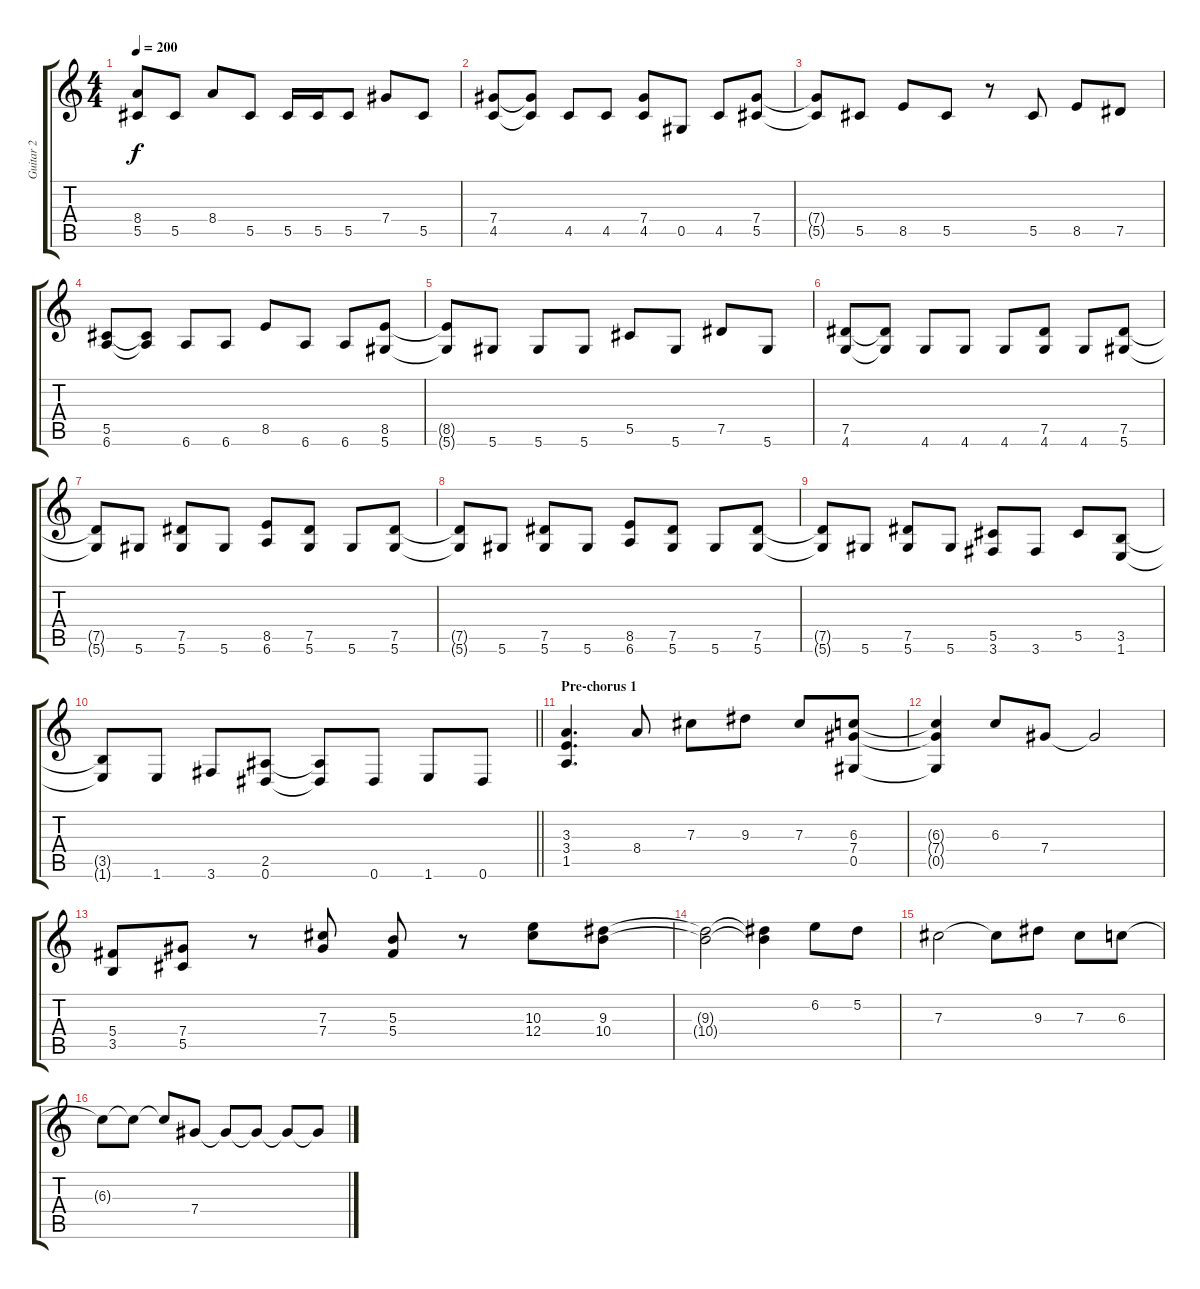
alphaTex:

\track ("Guitar 2" "Guitar 2") {instrument distortionguitar}
\staff {score tabs}
\tuning (Eb4 Bb3 Gb3 Db3 Ab2 Eb2) {hide}
\ts (4 4)
\tempo 200
\clef g2
\ks c
(8.4{t} 5.5{t}).8{dy f} 5.5.8 8.4.8 5.5.8 5.5.16 5.5.16 5.5.8 7.4.8 5.5.8 |
(7.4 4.5).8 (7.4{t} 4.5{t}).8 4.5.8 4.5.8 (7.4 4.5).8 0.5.8 4.5.8 (7.4 5.5).8 |
(7.4{t} 5.5{t}).8 5.5.8 8.5.8 5.5.8 r.8 5.5.8 8.5.8 7.5.8 |
(5.5 6.6).8 (5.5{t} 6.6{t}).8 6.6.8 6.6.8 8.5.8 6.6.8 6.6.8 (8.5 5.6).8 |
(8.5{t} 5.6{t}).8 5.6.8 5.6.8 5.6.8 5.5.8 5.6.8 7.5.8 5.6.8 |
(7.5 4.6).8 (7.5{t} 4.6{t}).8 4.6.8 4.6.8 4.6.8 (7.5 4.6).8 4.6.8 (7.5 5.6).8 |
(7.5{t} 5.6{t}).8 5.6.8 (7.5 5.6).8 5.6.8 (8.5 6.6).8 (7.5 5.6).8 5.6.8 (7.5 5.6).8 |
(7.5{t} 5.6{t}).8 5.6.8 (7.5 5.6).8 5.6.8 (8.5 6.6).8 (7.5 5.6).8 5.6.8 (7.5 5.6).8 |
(7.5{t} 5.6{t}).8 5.6.8 (7.5 5.6).8 5.6.8 (5.5 3.6).8 3.6.8 5.5.8 (3.5 1.6).8 |
\barLineRight lightlight
(3.5{t} 1.6{t}).8 1.6.8 3.6.8 (2.5 0.6).8 (2.5{t} 0.6{t}).8 0.6.8 1.6.8 0.6.8 |
\section ("" "Pre-chorus 1")
(3.3 3.4 1.5).4{d} 8.4.8 7.3.8 9.3.8 7.3.8 (6.3 7.4 0.5).8 |
(6.3{t} 7.4{t} 0.5{t}).4 6.3.8 7.4.8 7.4{t}.2 |
(5.4 3.5).8 (7.4 5.5).8 r.8 (7.3 7.4).8 (5.3 5.4).8 r.8 (10.3 12.4).8 (9.3 10.4).8 |
(9.3{t} 10.4{t}).2 (9.3{t} 10.4{t}).4 6.2.8 5.2.8 |
7.3.2 7.3{t}.8 9.3.8 7.3.8 6.3.8 |
6.3{t}.8 6.3{t}.8 6.3{t}.8 7.4.8 7.4{t}.8 7.4{t}.8 7.4{t}.8 7.4{t}.8
